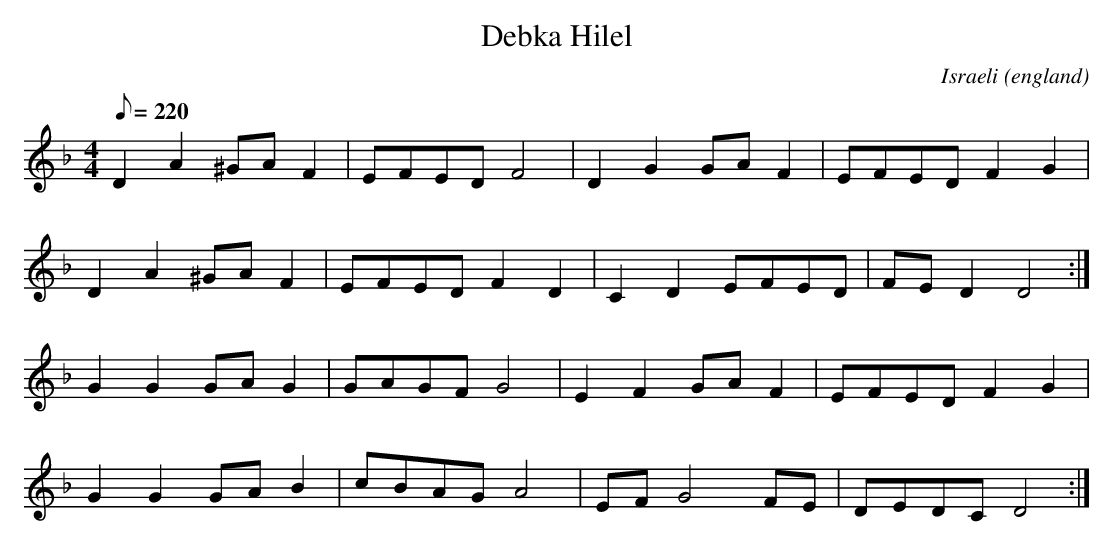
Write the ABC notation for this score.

X:1
T:Debka Hilel
O:england
M:4/4
L:1/8
Q:220
C:Israeli
K:Dm
D2 A2 ^GA F2|EFED F4|D2 G2 GA F2|EFED F2 G2|
D2 A2 ^GA F2|EFED F2 D2|C2 D2 EFED|FE D2 D4:|
G2 G2 GA G2|GAGF G4|E2 F2 GA F2|EFED F2 G2|
G2 G2 GA B2|cBAG A4|EF G4 FE|DEDC D4:|
